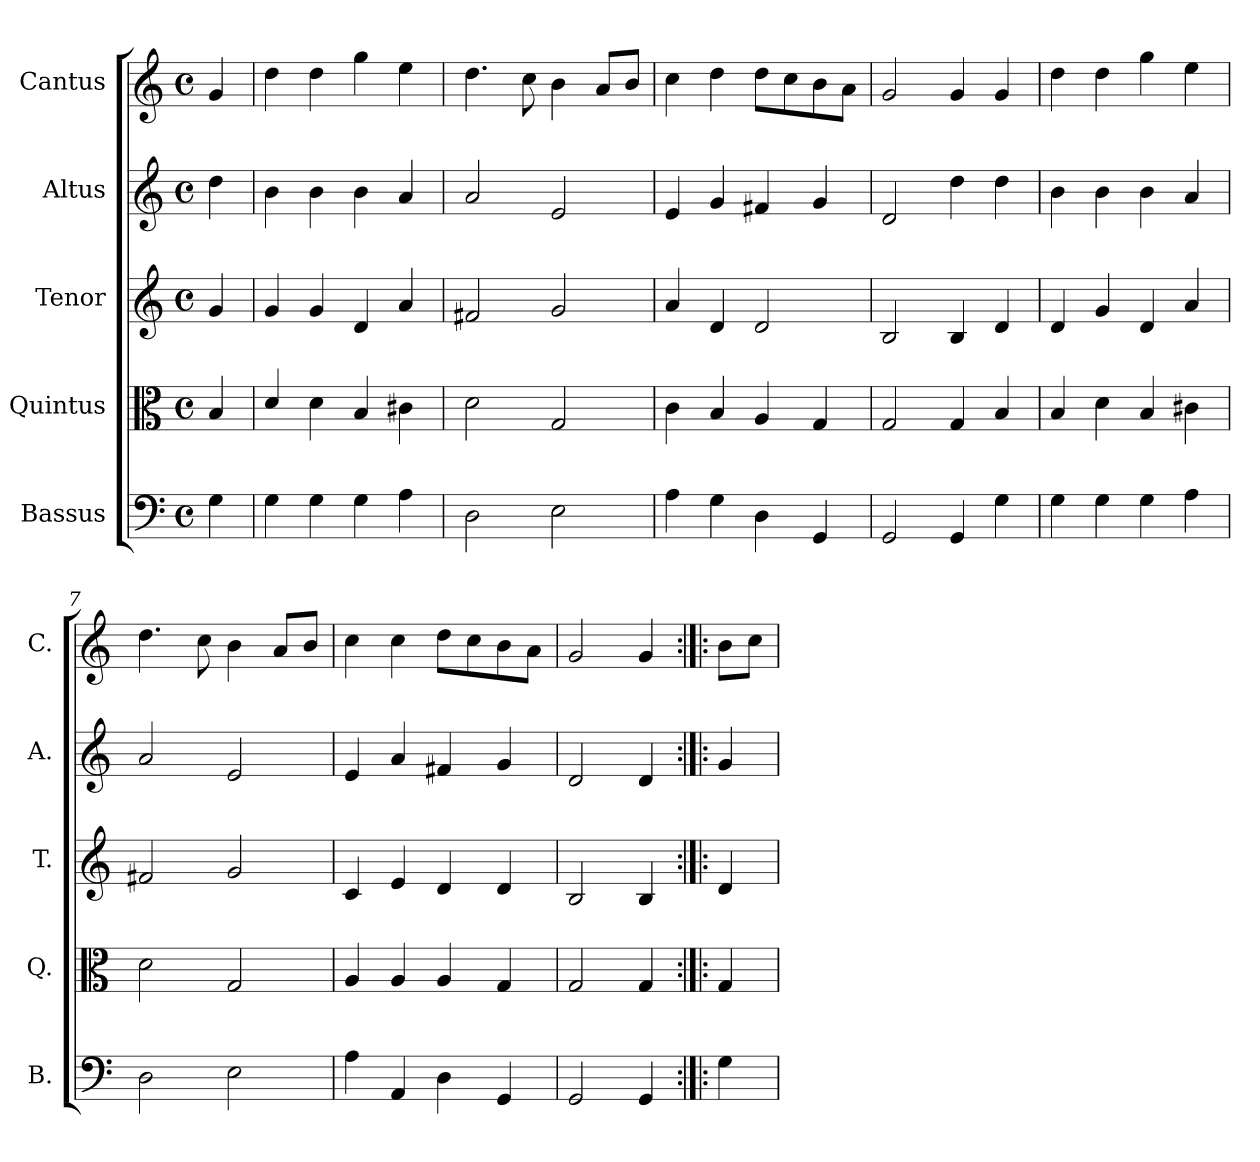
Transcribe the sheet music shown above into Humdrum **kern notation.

**kern	**kern	**kern	**kern	**kern
*part5	*part4	*part3	*part2	*part1
*staff5	*staff4	*staff3	*staff2	*staff1
*I"Bassus	*I"Quintus	*I"Tenor	*I"Altus	*I"Cantus
*I'B.	*I'Q.	*I'T.	*I'A.	*I'C.
*clefF4	*clefC3	*clefG2	*clefG2	*clefG2
*k[]	*k[]	*k[]	*k[]	*k[]
*M4/4	*M4/4	*M4/4	*M4/4	*M4/4
*met(c)	*met(c)	*met(c)	*met(c)	*met(c)
=1	=1	=1	=1	=1
4G\	4B/	4g/	4dd\	4g/
=2	=2	=2	=2	=2
4G\	4d/	4g/	4b\	4dd\
4G\	4d\	4g/	4b\	4dd\
4G\	4B/	4d/	4b\	4gg\
4A\	4c#X\	4a/	4a/	4ee\
=3	=3	=3	=3	=3
2D\	2d\	2f#X/	2a/	4.dd\
.	.	.	.	8cc\
2E\	2G/	2g/	2e/	4b\
.	.	.	.	8a/L
.	.	.	.	8b/J
=4	=4	=4	=4	=4
4A\	4c\	4a/	4e/	4cc\
4G\	4B/	4d/	4g/	4dd\
4D\	4A/	2d/	4f#X/	8dd\L
.	.	.	.	8cc\
4GG/	4G/	.	4g/	8b\
.	.	.	.	8a\J
=5	=5	=5	=5	=5
2GG/	2G/	2B/	2d/	2g/
4GG/	4G/	4B/	4dd\	4g/
4G\	4B/	4d/	4dd\	4g/
=6	=6	=6	=6	=6
4G\	4B/	4d/	4b\	4dd\
4G\	4d\	4g/	4b\	4dd\
4G\	4B/	4d/	4b\	4gg\
4A\	4c#X\	4a/	4a/	4ee\
=7	=7	=7	=7	=7
2D\	2d\	2f#X/	2a/	4.dd\
.	.	.	.	8cc\
2E\	2G/	2g/	2e/	4b\
.	.	.	.	8a/L
.	.	.	.	8b/J
=8	=8	=8	=8	=8
4A\	4A/	4c/	4e/	4cc\
4AA/	4A/	4e/	4a/	4cc\
4D\	4A/	4d/	4f#X/	8dd\L
.	.	.	.	8cc\
4GG/	4G/	4d/	4g/	8b\
.	.	.	.	8a\J
=9	=9	=9	=9	=9
2GG/	2G/	2B/	2d/	2g/
4GG/	4G/	4B/	4d/	4g/
=10:|!|:	=10:|!|:	=10:|!|:	=10:|!|:	=10:|!|:
4G\	4G/	4d/	4g/	8b\L
.	.	.	.	8cc\J
=	=	=	=	=
*-	*-	*-	*-	*-
